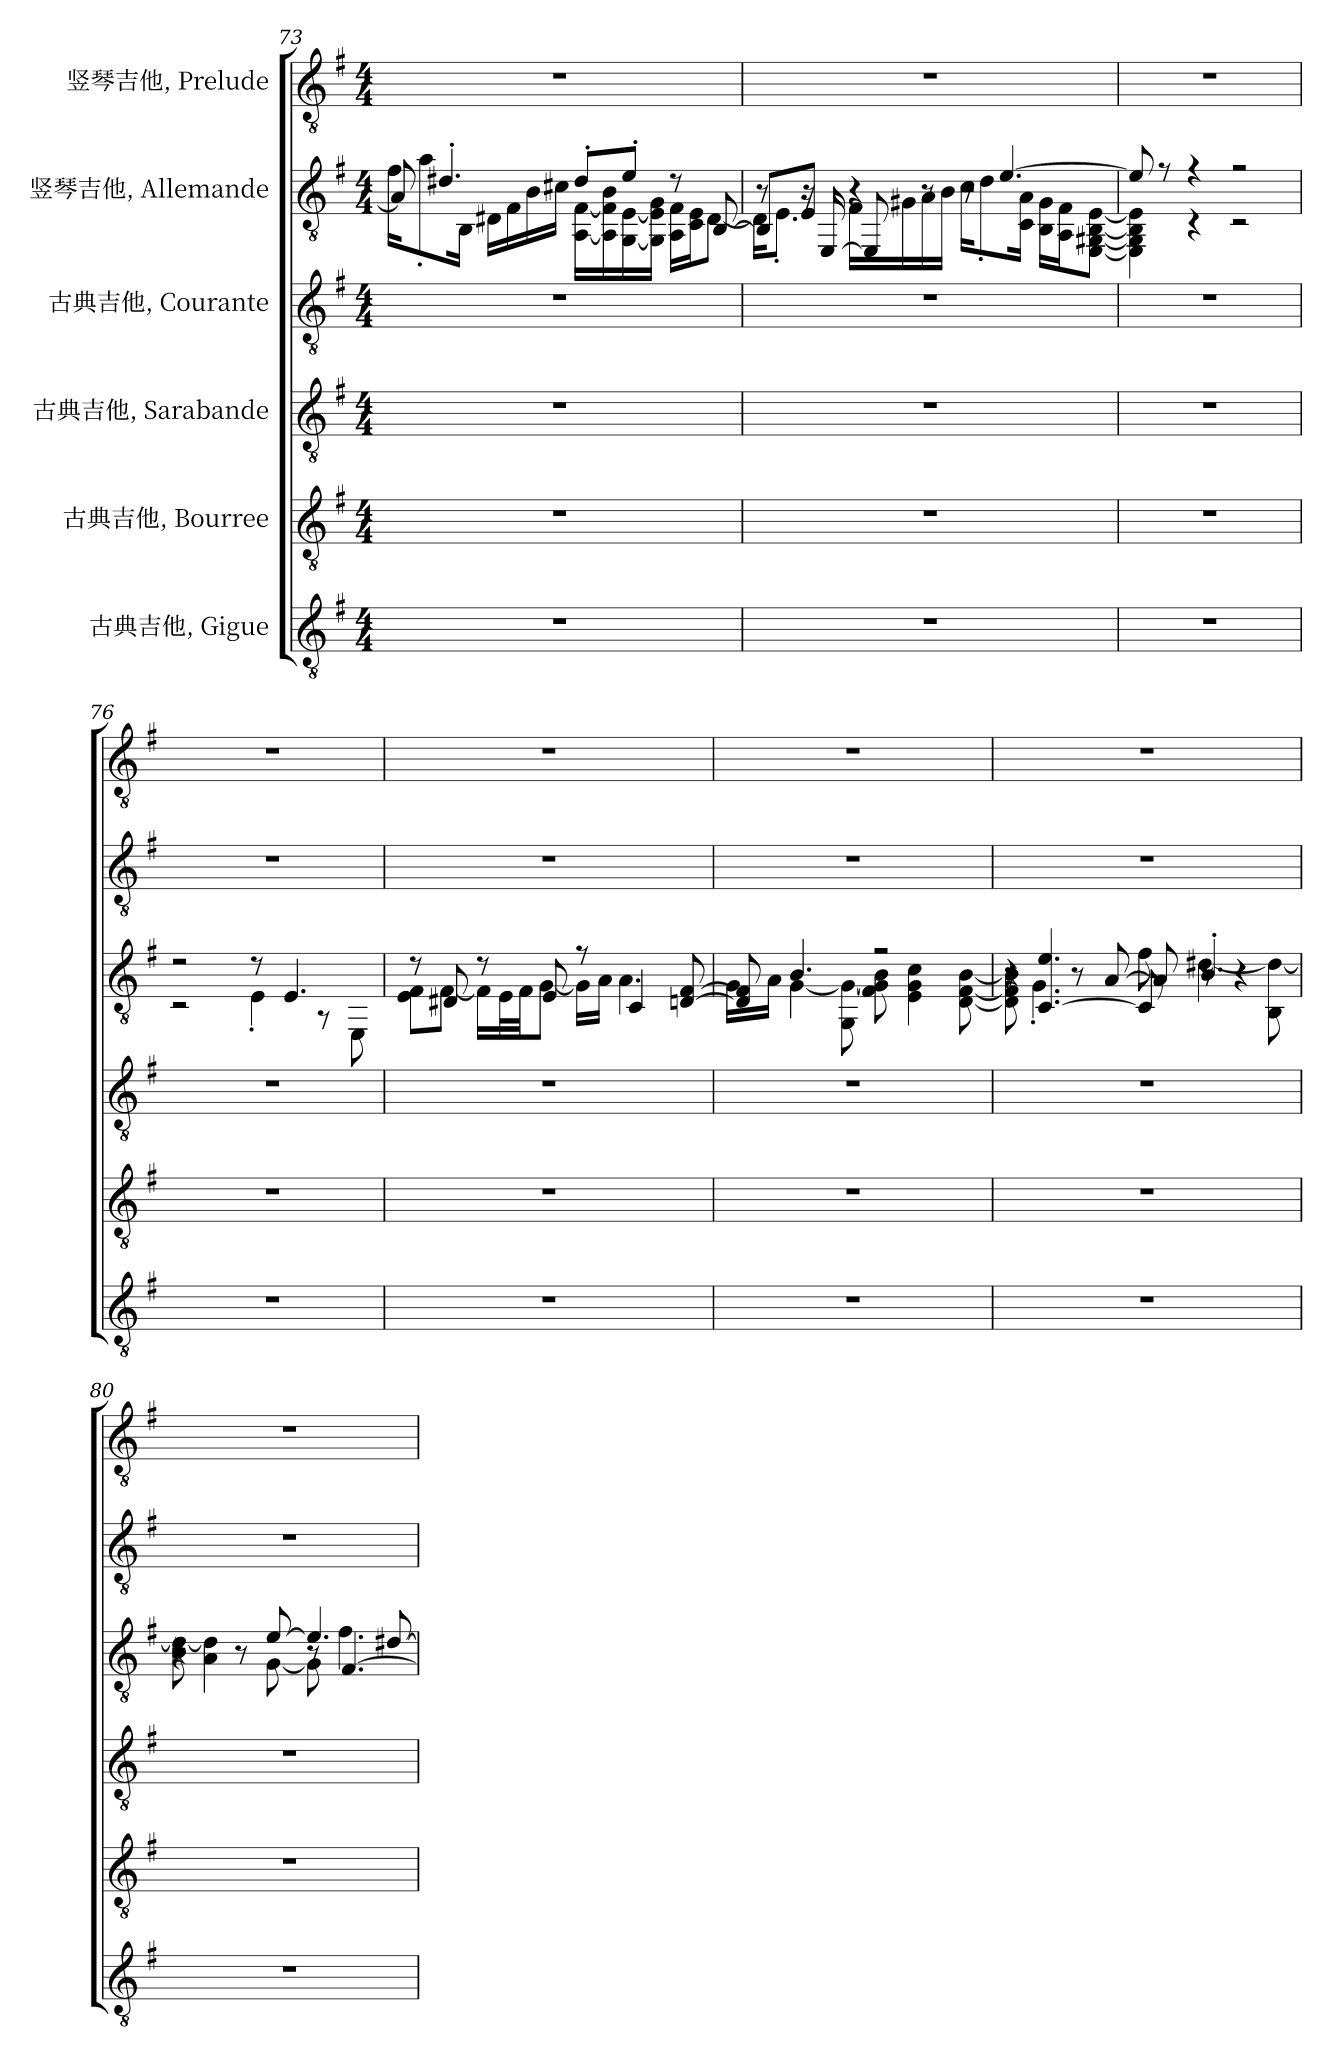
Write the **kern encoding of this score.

**kern	**kern	**kern	**kern	**kern	**kern
*part6	*part5	*part4	*part3	*part2	*part1
*staff6	*staff5	*staff4	*staff3	*staff2	*staff1
*I"古典吉他, Gigue	*I"古典吉他, Bourree	*I"古典吉他, Sarabande	*I"古典吉他, Courante	*I"竖琴吉他, Allemande	*I"竖琴吉他, Prelude
!!LO:PB:g=z
*clefGv2	*clefGv2	*clefGv2	*clefGv2	*clefGv2	*clefGv2
*k[f#]	*k[f#]	*k[f#]	*k[f#]	*k[f#]	*k[f#]
*M4/4	*M4/4	*M4/4	*M4/4	*M4/4	*M4/4
=73	=73	=73	=73	=73	=73
*	*	*	*	*^	*
1r	1r	1r	1r	8A/]	16f#\KL	1r
.	.	.	.	.	8a'\	.
.	.	.	.	4.d#X'/	.	.
.	.	.	.	.	16BB\Jk	.
.	.	.	.	.	16D#X\LL	.
.	.	.	.	.	16F#\	.
.	.	.	.	.	16B\	.
.	.	.	.	.	16c#X\JJ	.
.	.	.	.	8d#'/L	[16AA\ [16F#\LL	.
.	.	.	.	.	16AA\] 16F#\] 16B\	.
.	.	.	.	8e'/J	[16GG\ [16E\	.
.	.	.	.	.	16GG\] 16E\] 16G\JJ	.
.	.	.	.	8r	16AA\ 16F#\LL	.
.	.	.	.	.	16C\ 16E\J	.
.	.	.	.	[8BB/	[8D#\J	.
=74	=74	=74	=74	=74	=74	=74
*	*	*	*	*	*^	*
1r	1r	1r	1r	8BB/L]	16D#\KL]	8r	1r
.	.	.	.	.	8.E'\J	.	.
.	.	.	.	8E/J	.	16r	.
.	.	.	.	.	.	[16EE/	.
.	.	.	.	4r	16F#\LL	8EE/]	.
.	.	.	.	.	16G#X\	.	.
.	.	.	.	.	16A\	8r	.
.	.	.	.	.	16B\JJ	.	.
.	.	.	.	8r	16c\KL	2r	.
.	.	.	.	.	8d'\	.	.
.	.	.	.	[4.e/	.	.	.
.	.	.	.	.	16C\ 16A\Jk	.	.
.	.	.	.	.	16BB\ 16G#\LL	.	.
.	.	.	.	.	16AA\ 16F#\J	.	.
.	.	.	.	.	[8EE\ [8GG#X\ [8BB\ [8E\J	.	.
*	*	*	*	*	*v	*v	*
!!LO:LB:g=z
=75	=75	=75	=75	=75	=75	=75
1r	1r	1r	1r	8e/]	4EE\] 4GG#\] 4BB\] 4E\]	1r
.	.	.	.	8r	.	.
.	.	.	.	4r	4r	.
.	.	.	.	2r	2r	.
*	*	*	*	*v	*v	*
=76	=76	=76	=76	=76	=76
*	*	*	*^	*	*
1r	1r	1r	2r	2r	1r	1r
.	.	.	8r	4E'\	.	.
.	.	.	4.E/	.	.	.
.	.	.	.	8r	.	.
.	.	.	.	8EE\	.	.
=77	=77	=77	=77	=77	=77	=77
1r	1r	1r	8r	8E\ 8F#\L	1r	1r
.	.	.	8D#X/	[8F#\J	.	.
.	.	.	8r	16F#\LL]	.	.
.	.	.	.	32E\L	.	.
.	.	.	.	32F#\JJ	.	.
.	.	.	8E/	[8G\J	.	.
.	.	.	8r	16G\LL]	.	.
.	.	.	.	16A\JJ	.	.
.	.	.	4C/	4.A\	.	.
.	.	.	[8Dn/ [8F#/	.	.	.
=78	=78	=78	=78	=78	=78	=78
1r	1r	1r	8D/] 8F#/]	16G\LL	1r	1r
.	.	.	.	16A\JJ	.	.
.	.	.	4.B/	[4G\	.	.
.	.	.	.	8GG\ 8G\_	.	.
.	.	.	2r	8F#\ 8G\] 8B\	.	.
.	.	.	.	4E\ 4G\ 4c\	.	.
.	.	.	.	[8D\ [8F#\ [8B\	.	.
!!LO:PB:g=z
=79	=79	=79	=79	=79	=79	=79
*	*	*	*	*^	*	*
1r	1r	1r	8r	8D\] 8F#\] 8B\]	4r	1r	1r
.	.	.	[4.C/ 4.e/	4.G'\	.	.	.
.	.	.	.	.	8r	.	.
.	.	.	.	.	[8A/	.	.
.	.	.	8C/]	8f#\	8A/]	.	.
.	.	.	4.B'/	[4d#X\	8r	.	.
.	.	.	.	.	4r	.	.
.	.	.	.	8BB\ 8d#\_	.	.	.
=80	=80	=80	=80	=80	=80	=80	=80
1r	1r	1r	4r	8B\ 8d#\_	2r	1r	1r
.	.	.	.	4A\ 4d#\]	.	.	.
.	.	.	8r	.	.	.	.
.	.	.	[8e/	[8G\	.	.	.
.	.	.	4.e/]	8G\]	8r	.	.
.	.	.	.	4.f#\	[4.F#/	.	.
.	.	.	[8d#X/	.	.	.	.
*	*	*	*v	*v	*v	*	*
=	=	=	=	=	=
*-	*-	*-	*-	*-	*-
